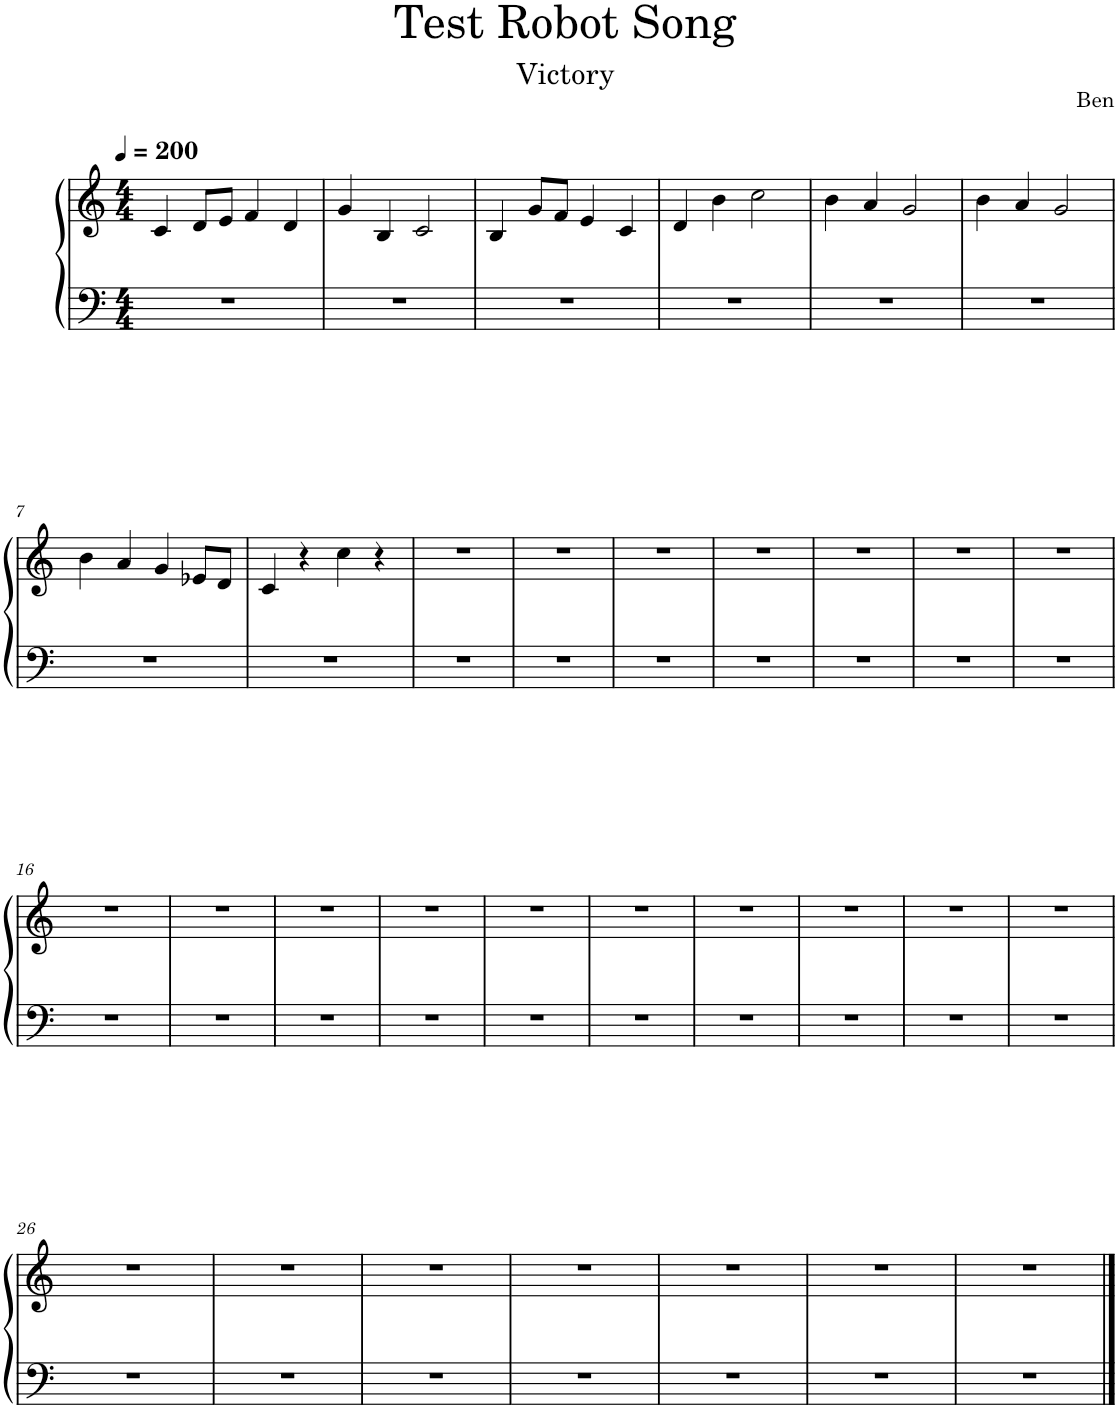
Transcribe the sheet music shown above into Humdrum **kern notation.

**kern	**kern
*part1	*part1
*staff2	*staff1
*I"Piano	*
*I'Pno.	*
*clefF4	*clefG2
*k[]	*k[]
*M4/4	*M4/4
*MM200	*MM200
=1	=1
1r	4c/
.	8d/L
.	8e/J
.	4f/
.	4d/
=2	=2
1r	4g/
.	4B/
.	2c/
=3	=3
1r	4B/
.	8g/L
.	8f/J
.	4e/
.	4c/
=4	=4
1r	4d/
.	4b\
.	2cc\
=5	=5
1r	4b\
.	4a/
.	2g/
=6	=6
1r	4b\
.	4a/
.	2g/
!!LO:LB:g=z
=7	=7
1r	4b\
.	4a/
.	4g/
.	8e-X/L
.	8d/J
=8	=8
1r	4c/
.	4r
.	4cc\
.	4r
=9	=9
1r	1r
=10	=10
1r	1r
=11	=11
1r	1r
=12	=12
1r	1r
=13	=13
1r	1r
=14	=14
1r	1r
=15	=15
1r	1r
!!LO:LB:g=z
=16	=16
1r	1r
=17	=17
1r	1r
=18	=18
1r	1r
=19	=19
1r	1r
=20	=20
1r	1r
=21	=21
1r	1r
=22	=22
1r	1r
=23	=23
1r	1r
=24	=24
1r	1r
=25	=25
1r	1r
!!LO:LB:g=z
=26	=26
1r	1r
=27	=27
1r	1r
=28	=28
1r	1r
=29	=29
1r	1r
=30	=30
1r	1r
=31	=31
1r	1r
=32	=32
1r	1r
==	==
*-	*-
